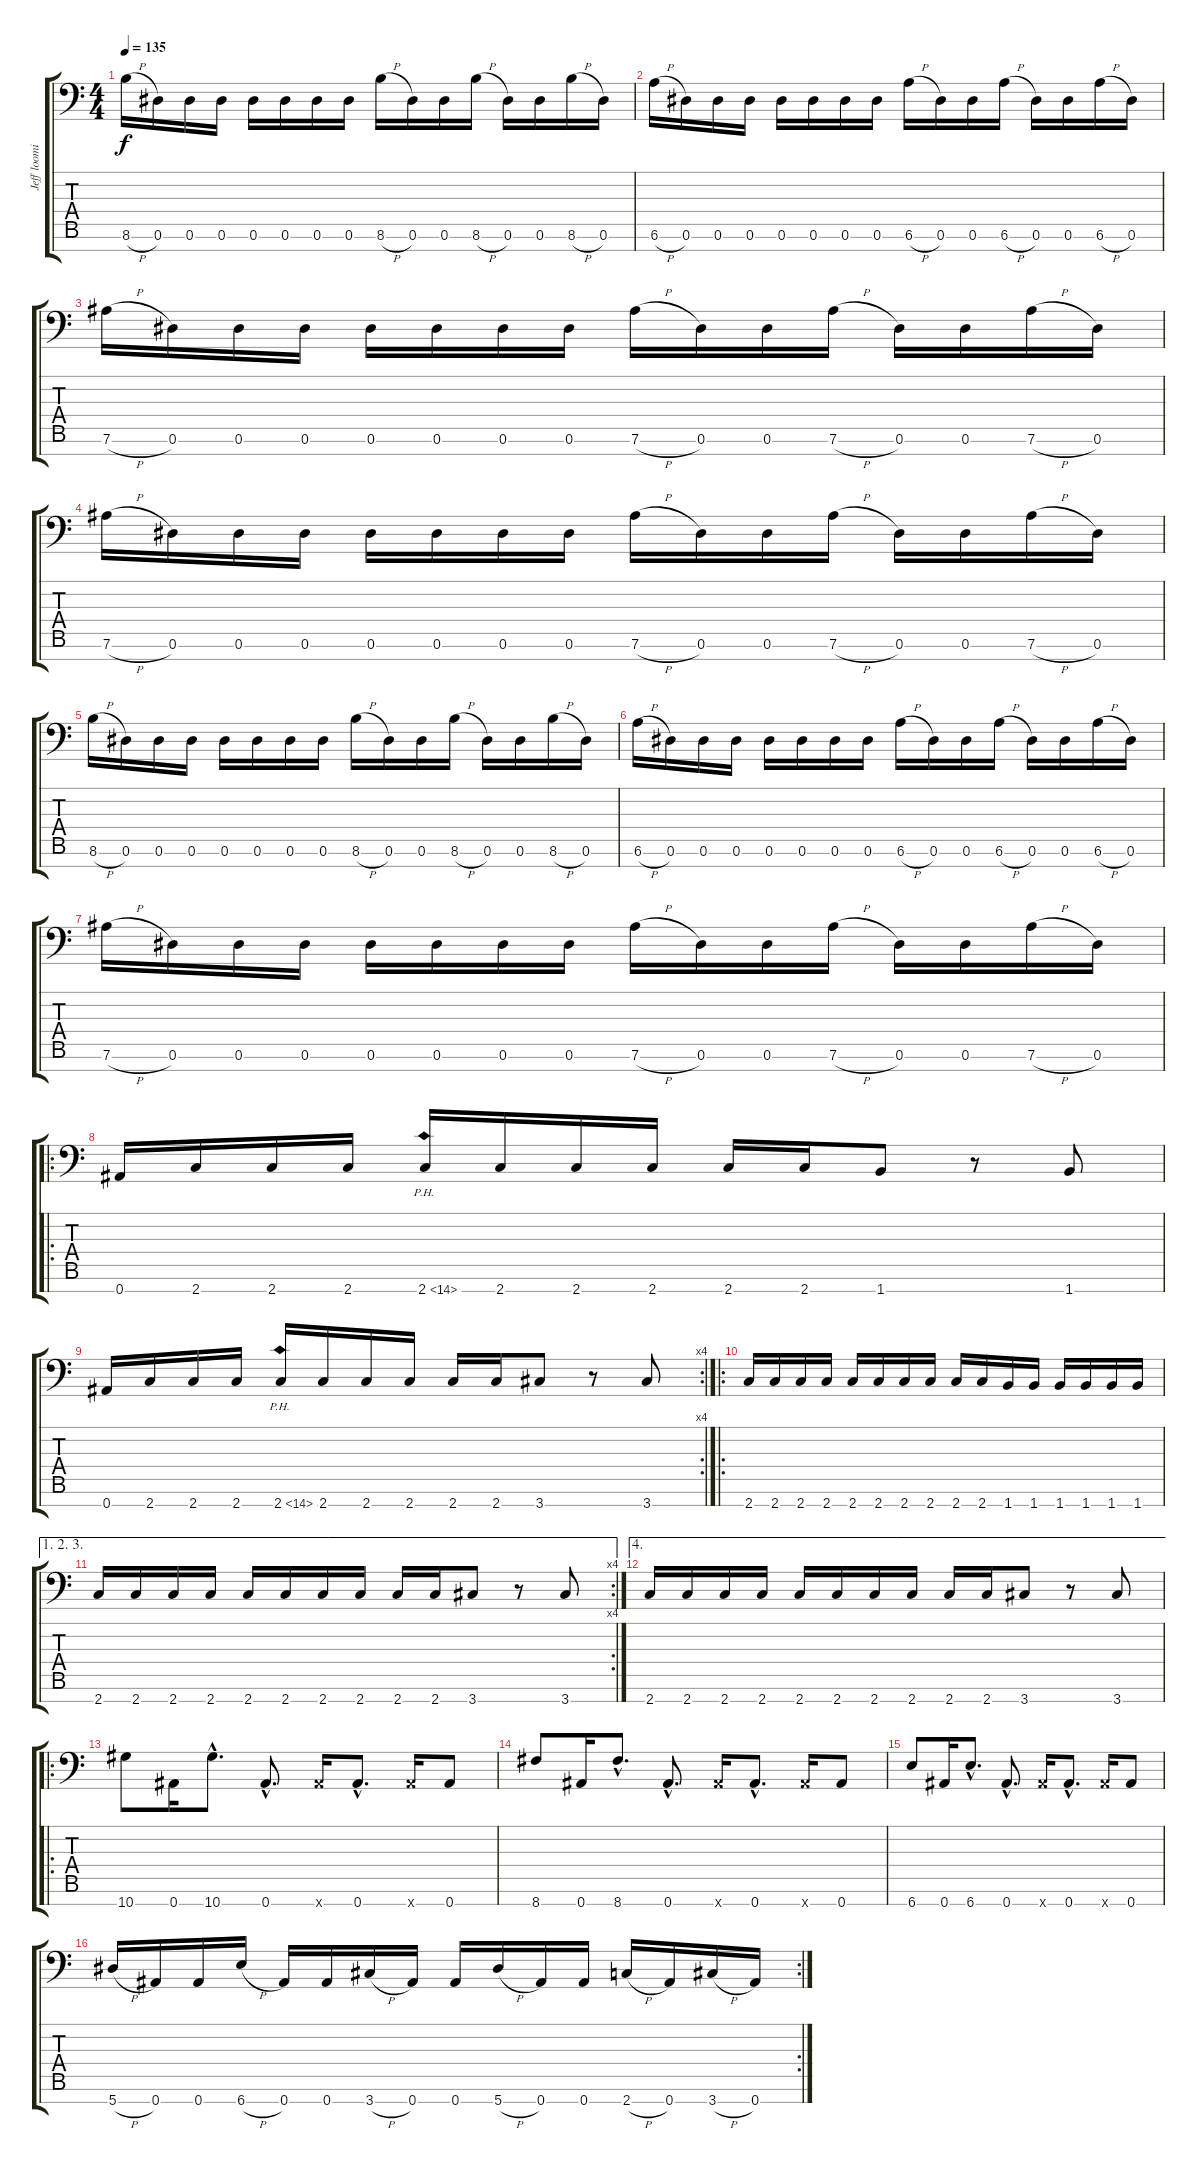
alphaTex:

\track ("Jeff loomis Rythem" "Jeff loomi") {instrument distortionguitar}
\staff {score tabs}
\tuning (Eb4 Bb3 Gb3 Db3 Ab2 Eb2 Bb1) {hide}
\ts (4 4)
\tempo 135
\clef f4
\ks c
8.6{h}.16{dy f} 0.6.16 0.6.16 0.6.16 0.6.16 0.6.16 0.6.16 0.6.16 8.6{h}.16 0.6.16 0.6.16 8.6{h}.16 0.6.16 0.6.16 8.6{h}.16 0.6.16 |
6.6{h}.16 0.6.16 0.6.16 0.6.16 0.6.16 0.6.16 0.6.16 0.6.16 6.6{h}.16 0.6.16 0.6.16 6.6{h}.16 0.6.16 0.6.16 6.6{h}.16 0.6.16 |
7.6{h}.16 0.6.16 0.6.16 0.6.16 0.6.16 0.6.16 0.6.16 0.6.16 7.6{h}.16 0.6.16 0.6.16 7.6{h}.16 0.6.16 0.6.16 7.6{h}.16 0.6.16 |
7.6{h}.16 0.6.16 0.6.16 0.6.16 0.6.16 0.6.16 0.6.16 0.6.16 7.6{h}.16 0.6.16 0.6.16 7.6{h}.16 0.6.16 0.6.16 7.6{h}.16 0.6.16 |
8.6{h}.16 0.6.16 0.6.16 0.6.16 0.6.16 0.6.16 0.6.16 0.6.16 8.6{h}.16 0.6.16 0.6.16 8.6{h}.16 0.6.16 0.6.16 8.6{h}.16 0.6.16 |
6.6{h}.16 0.6.16 0.6.16 0.6.16 0.6.16 0.6.16 0.6.16 0.6.16 6.6{h}.16 0.6.16 0.6.16 6.6{h}.16 0.6.16 0.6.16 6.6{h}.16 0.6.16 |
7.6{h}.16 0.6.16 0.6.16 0.6.16 0.6.16 0.6.16 0.6.16 0.6.16 7.6{h}.16 0.6.16 0.6.16 7.6{h}.16 0.6.16 0.6.16 7.6{h}.16 0.6.16 |
\ro
0.7.16 2.7.16 2.7.16 2.7.16 2.7{ph 12}.16 2.7.16 2.7.16 2.7.16 2.7.16 2.7.16 1.7.8 r.8 1.7.8 |
\rc 4
0.7.16 2.7.16 2.7.16 2.7.16 2.7{ph 12}.16 2.7.16 2.7.16 2.7.16 2.7.16 2.7.16 3.7.8 r.8 3.7.8 |
\ro
2.7.16 2.7.16 2.7.16 2.7.16 2.7.16 2.7.16 2.7.16 2.7.16 2.7.16 2.7.16 1.7.16 1.7.16 1.7.16 1.7.16 1.7.16 1.7.16 |
\ae (1 2 3)
\rc 4
2.7.16 2.7.16 2.7.16 2.7.16 2.7.16 2.7.16 2.7.16 2.7.16 2.7.16 2.7.16 3.7.8 r.8 3.7.8 |
\ae 4
2.7.16 2.7.16 2.7.16 2.7.16 2.7.16 2.7.16 2.7.16 2.7.16 2.7.16 2.7.16 3.7.8 r.8 3.7.8 |
\ro
10.7.8 0.7.16 10.7{hac}.8{d} 0.7{hac}.8{d} 0.7{x}.16 0.7{hac}.8{d} 0.7{x}.16 0.7.8 |
8.7.8 0.7.16 8.7{hac}.8{d} 0.7{hac}.8{d} 0.7{x}.16 0.7{hac}.8{d} 0.7{x}.16 0.7.8 |
6.7.8 0.7.16 6.7{hac}.8{d} 0.7{hac}.8{d} 0.7{x}.16 0.7{hac}.8{d} 0.7{x}.16 0.7.8 |
\rc 2
5.7{h}.16 0.7.16 0.7.16 6.7{h}.16 0.7.16 0.7.16 3.7{h}.16 0.7.16 0.7.16 5.7{h}.16 0.7.16 0.7.16 2.7{h}.16 0.7.16 3.7{h}.16 0.7.16
